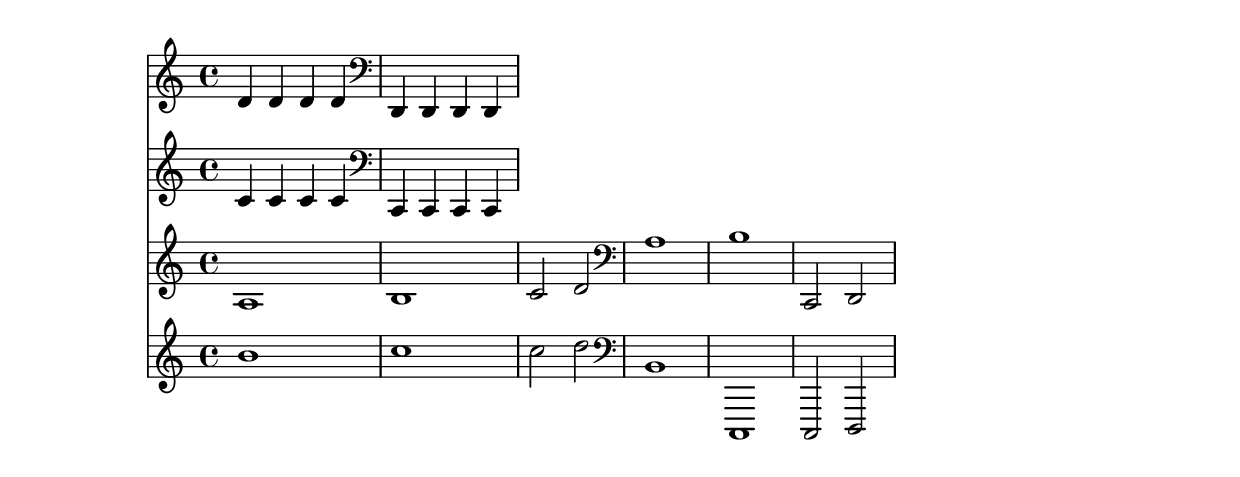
% 2017-08-17 00:21

\version "2.19.54"
\language "english"

\header {}

\layout {}

\paper {}

\score {
    <<
        {
            {
                d'4
                d'4
                d'4
                d'4
            }
            {
                \clef "bass"
                d,4
                d,4
                d,4
                d,4
            }
        }
        {
            {
                c'4
                c'4
                c'4
                c'4
            }
            {
                \clef "bass"
                c,4
                c,4
                c,4
                c,4
            }
        }
        {
            {
                a1
                b1
                c'2
                d'2
            }
            {
                \clef "bass"
                a1
                b1
                c,2
                d,2
            }
        }
        {
            {
                b'1
                c''1
                c''2
                d''2
            }
            {
                \clef "bass"
                b,1
                c,,1
                c,,2
                d,,2
            }
        }
    >>
}